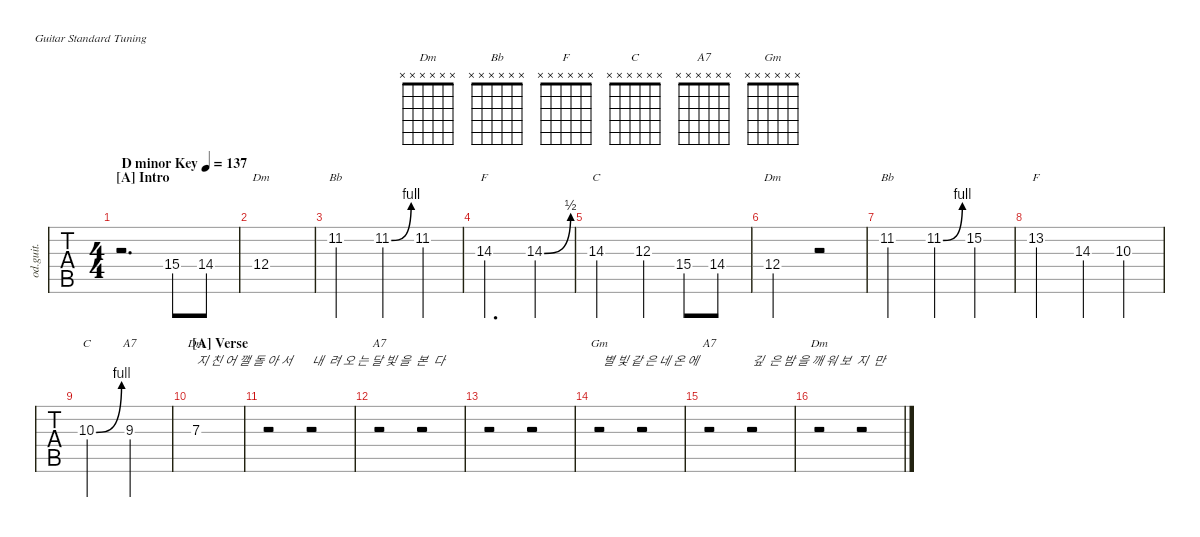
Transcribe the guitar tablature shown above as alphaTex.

\defaultSystemsLayout 4
\hideDynamics
\bracketExtendMode nobrackets
\track ("Guitar1" "od.guit.") {defaultSystemsLayout 4 instrument overdrivenguitar}
\staff {tabs}
\tuning (E4 B3 G3 D3 A2 E2)
\chord ("Dm" x x x x x x)
\chord ("Bb" x x x x x x)
\chord ("F" x x x x x x)
\chord ("C" x x x x x x)
\chord ("A7" x x x x x x)
\chord ("Gm" x x x x x x)
\ts (4 4)
\section ("A" "Intro")
\tempo (137 "D minor Key")
\clef g2
\ks f
r.2{d dy mf instrument overdrivenguitar} 15.4{acc forcenatural}.8 14.4{acc forcenatural}.8 |
12.4{acc forcenatural}.1{ch "Dm"} |
11.2{acc b}.2{ch "Bb"} 11.2{be (bend 0 0 15 4) acc b}.4 11.2{acc b}.4 |
14.3{acc forcenatural}.2{d ch "F"} 14.3{be (bend 0 0 14.399999999999999 2) acc forcenatural}.4 |
14.3{acc forcenatural}.2{ch "C"} 12.3{acc forcenatural}.4 15.4{acc forcenatural}.8 14.4{acc forcenatural}.8 |
12.4{acc forcenatural}.2{ch "Dm"} r.2 |
11.2{acc b}.2{ch "Bb"} 11.2{be (bend 0 0 15 4) acc b}.4 15.2{acc forcenatural}.4 |
13.2{acc forcenatural}.2{ch "F"} 14.3{acc forcenatural}.4 10.3{acc forcenatural}.4 |
10.3{be (bend 0 0 15 4) acc forcenatural}.2{ch "C"} 9.3{acc forcenatural}.2{ch "A7"} |
\section ("A" "Verse")
7.3{acc forcenatural}.1{ch "Dm" txt "지 친 어 깰 돌 아 서"} |
r.2 r.2{txt "내  려 오 는 달 빛 을  본  다"} |
r.2{ch "A7"} r.2 |
r.2 r.2 |
r.2{ch "Gm" txt " 별 빛 같 은 네 온 에"} r.2 |
r.2{ch "A7"} r.2{txt "깊  은 밤 을 깨 워 보  지  만"} |
r.2{ch "Dm"} r.2
